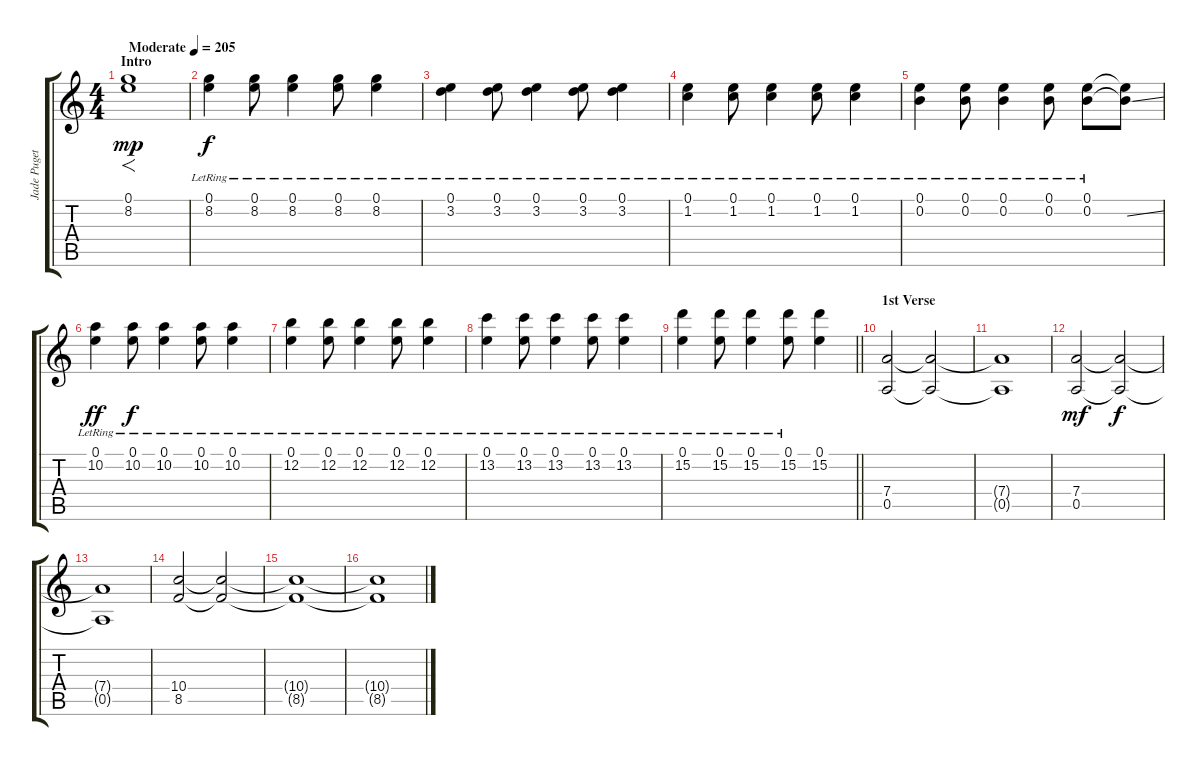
\track ("Jade Puget" "Jade Puget") {instrument distortionguitar}
\staff {score tabs}
\tuning (E4 B3 G3 D3 A2 E2) {hide}
\ts (4 4)
\section ("" "Intro")
\tempo (205 "Moderate")
\clef g2
\ks aminor
(0.1 8.2).1{f dy mp volume 12 balance 8 instrument distortionguitar} |
(0.1{lr} 8.2{lr}).4{dy f} (0.1{lr} 8.2{lr}).8 (0.1{lr} 8.2{lr}).4 (0.1{lr} 8.2{lr}).8 (0.1{lr} 8.2{lr}).4 |
(0.1{lr} 3.2{lr}).4 (0.1{lr} 3.2{lr}).8 (0.1{lr} 3.2{lr}).4 (0.1{lr} 3.2{lr}).8 (0.1{lr} 3.2{lr}).4 |
(0.1{lr} 1.2{lr}).4 (0.1{lr} 1.2{lr}).8 (0.1{lr} 1.2{lr}).4 (0.1{lr} 1.2{lr}).8 (0.1{lr} 1.2{lr}).4 |
(0.1{lr} 0.2{lr}).4 (0.1{lr} 0.2{lr}).8 (0.1{lr} 0.2{lr}).4 (0.1{lr} 0.2{lr}).8 (0.1{lr} 0.2{lr}).8 (0.1{t} 0.2{ss t}).8 |
(0.1{lr} 10.2{lr}).4{dy ff} (0.1{lr} 10.2{lr}).8{dy f} (0.1{lr} 10.2{lr}).4 (0.1{lr} 10.2{lr}).8 (0.1{lr} 10.2{lr}).4 |
(0.1{lr} 12.2{lr}).4 (0.1{lr} 12.2{lr}).8 (0.1{lr} 12.2{lr}).4 (0.1{lr} 12.2{lr}).8 (0.1{lr} 12.2{lr}).4 |
(0.1{lr} 13.2{lr}).4 (0.1{lr} 13.2{lr}).8 (0.1{lr} 13.2{lr}).4 (0.1{lr} 13.2{lr}).8 (0.1{lr} 13.2{lr}).4 |
\barLineRight lightlight
(0.1{lr} 15.2{lr}).4 (0.1{lr} 15.2{lr}).8 (0.1{lr} 15.2{lr}).4 (0.1{lr} 15.2{lr}).8 (0.1 15.2).4 |
\section ("" "1st Verse")
(7.4 0.5).2{volume 10 balance 14} (7.4{t} 0.5{t}).2{volume 8 balance 14} |
(7.4{t} 0.5{t}).1 |
(7.4 0.5).2{dy mf volume 10} (7.4{t} 0.5{t}).2{dy f volume 8 balance 14} |
(7.4{t} 0.5{t}).1 |
(10.4 8.5).2{volume 10 balance 14} (10.4{t} 8.5{t}).2{volume 5} |
(10.4{t} 8.5{t}).1 |
(10.4{t} 8.5{t}).1
